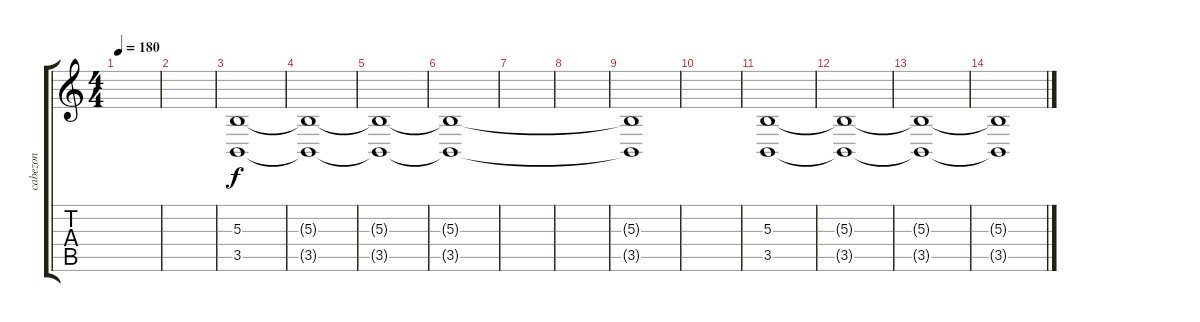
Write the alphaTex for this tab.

\track ("cabezon" "cabezon") {instrument stringensemble2}
\staff {score tabs}
\tuning (Eb4 Bb3 Gb3 Db3 Ab2 Eb2) {hide}
\ts (4 4)
\tempo 180
\clef g2
\ks c
|
|
(5.3 3.5).1 |
(5.3{t} 3.5{t}).1 |
(5.3{t} 3.5{t}).1 |
(5.3{t} 3.5{t}).1 |
|
|
(5.3{t} 3.5{t}).1{instrument synthstrings2} |
|
(5.3 3.5).1 |
(5.3{t} 3.5{t}).1 |
(5.3{t} 3.5{t}).1 |
(5.3{t} 3.5{t}).1
